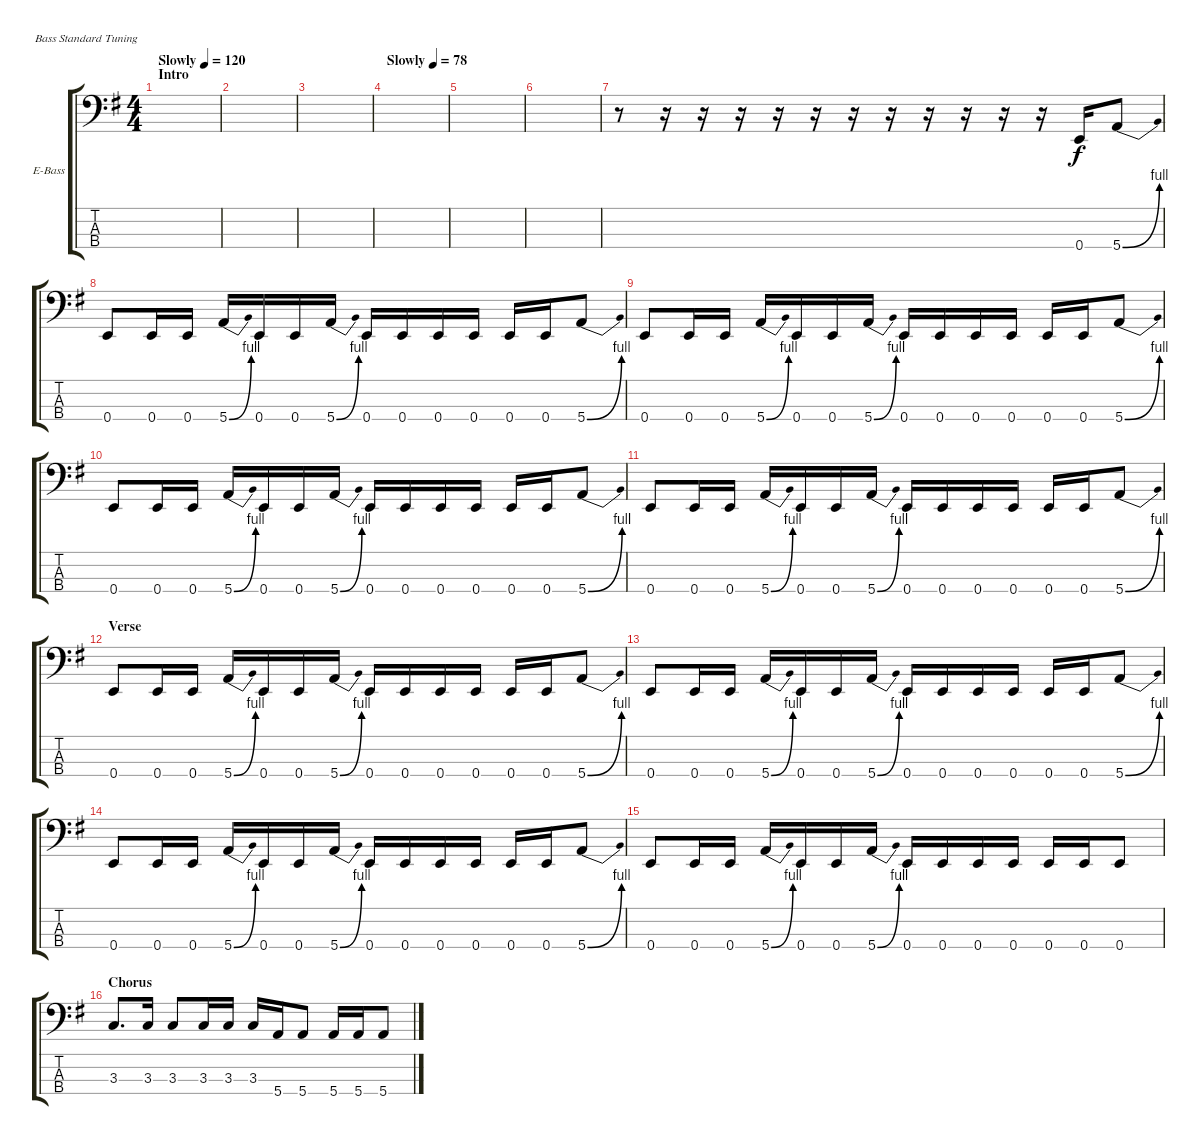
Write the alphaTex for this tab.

\defaultSystemsLayout 4
\bracketExtendMode groupsimilarinstruments
\firstSystemTrackNameOrientation horizontal
\otherSystemsTrackNameOrientation horizontal
\track ("Electric Bass" "E-Bass") {instrument electricbassfinger}
\staff {score tabs}
\tuning (G2 D2 A1 E1)
\ts (4 4)
\section ("" "Intro")
\tempo (120 "Slowly")
\clef f4
\scale
1.08575
\ks g
|
\scale
0.91425 |
\scale
1.05549 |
\tempo (78 "Slowly")
\scale
0.944515 |
\scale
1.05549 |
\scale
0.944515 |
\scale
1.05549 r.8 r.16 r.16 r.16 r.16 r.16 r.16 r.16 r.16 r.16 r.16 r.16 0.4.16 5.4{be (bend 0 0 60 4)}.8 |
\scale
0.944515 0.4.8 0.4.16 0.4.16 5.4{be (bend 0 0 59.4 4)}.16 0.4.16 0.4.16 5.4{be (bend 0 0 59.4 4)}.16 0.4.16 0.4.16 0.4.16 0.4.16 0.4.16 0.4.16 5.4{be (bend 0 0 59.4 4)}.8 |
\scale
1.05549 0.4.8 0.4.16 0.4.16 5.4{be (bend 0 0 59.4 4)}.16 0.4.16 0.4.16 5.4{be (bend 0 0 59.4 4)}.16 0.4.16 0.4.16 0.4.16 0.4.16 0.4.16 0.4.16 5.4{be (bend 0 0 59.4 4)}.8 |
\scale
0.944515 0.4.8 0.4.16 0.4.16 5.4{be (bend 0 0 59.4 4)}.16 0.4.16 0.4.16 5.4{be (bend 0 0 59.4 4)}.16 0.4.16 0.4.16 0.4.16 0.4.16 0.4.16 0.4.16 5.4{be (bend 0 0 59.4 4)}.8 |
\scale
1.05549 0.4.8 0.4.16 0.4.16 5.4{be (bend 0 0 59.4 4)}.16 0.4.16 0.4.16 5.4{be (bend 0 0 59.4 4)}.16 0.4.16 0.4.16 0.4.16 0.4.16 0.4.16 0.4.16 5.4{be (bend 0 0 59.4 4)}.8 |
\section ("" "Verse")
\scale
0.944515 0.4.8 0.4.16 0.4.16 5.4{be (bend 0 0 59.4 4)}.16 0.4.16 0.4.16 5.4{be (bend 0 0 59.4 4)}.16 0.4.16 0.4.16 0.4.16 0.4.16 0.4.16 0.4.16 5.4{be (bend 0 0 59.4 4)}.8 |
\scale
1.05549 0.4.8 0.4.16 0.4.16 5.4{be (bend 0 0 59.4 4)}.16 0.4.16 0.4.16 5.4{be (bend 0 0 59.4 4)}.16 0.4.16 0.4.16 0.4.16 0.4.16 0.4.16 0.4.16 5.4{be (bend 0 0 59.4 4)}.8 |
\scale
0.944515 0.4.8 0.4.16 0.4.16 5.4{be (bend 0 0 59.4 4)}.16 0.4.16 0.4.16 5.4{be (bend 0 0 59.4 4)}.16 0.4.16 0.4.16 0.4.16 0.4.16 0.4.16 0.4.16 5.4{be (bend 0 0 59.4 4)}.8 |
\scale
1.05549 0.4.8 0.4.16 0.4.16 5.4{be (bend 0 0 59.4 4)}.16 0.4.16 0.4.16 5.4{be (bend 0 0 59.4 4)}.16 0.4.16 0.4.16 0.4.16 0.4.16 0.4.16 0.4.16 0.4.8 |
\section ("" "Chorus")
\scale
0.944515 3.3.8{d} 3.3.16 3.3.8 3.3.16 3.3.16 3.3.16 5.4.16 5.4.8 5.4.16 5.4.16 5.4.8
